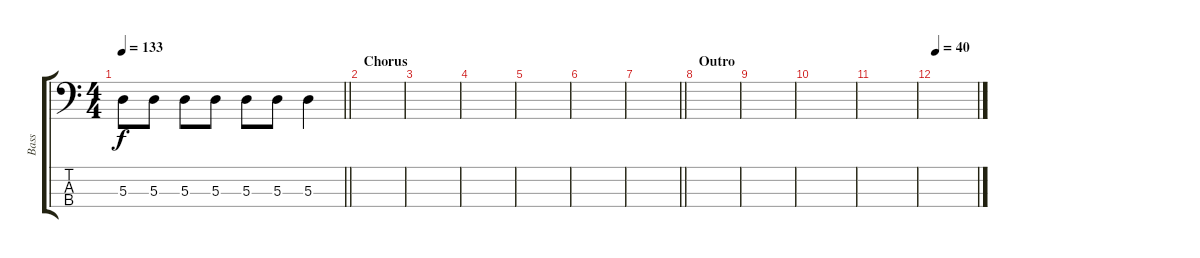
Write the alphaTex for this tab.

\track ("Bass" "Bass") {instrument electricbasspick}
\staff {score tabs}
\tuning (G2 D2 A1 E1) {hide}
\ts (4 4)
\tempo 133
\clef f4
\barLineRight lightlight
\ks c
5.3.8{dy f} 5.3.8 5.3.8 5.3.8 5.3.8 5.3.8 5.3.4 |
\section ("" "Chorus")
|
|
|
|
|
\barLineRight lightlight
|
\section ("" "Outro")
|
|
|
|
\tempo 40
